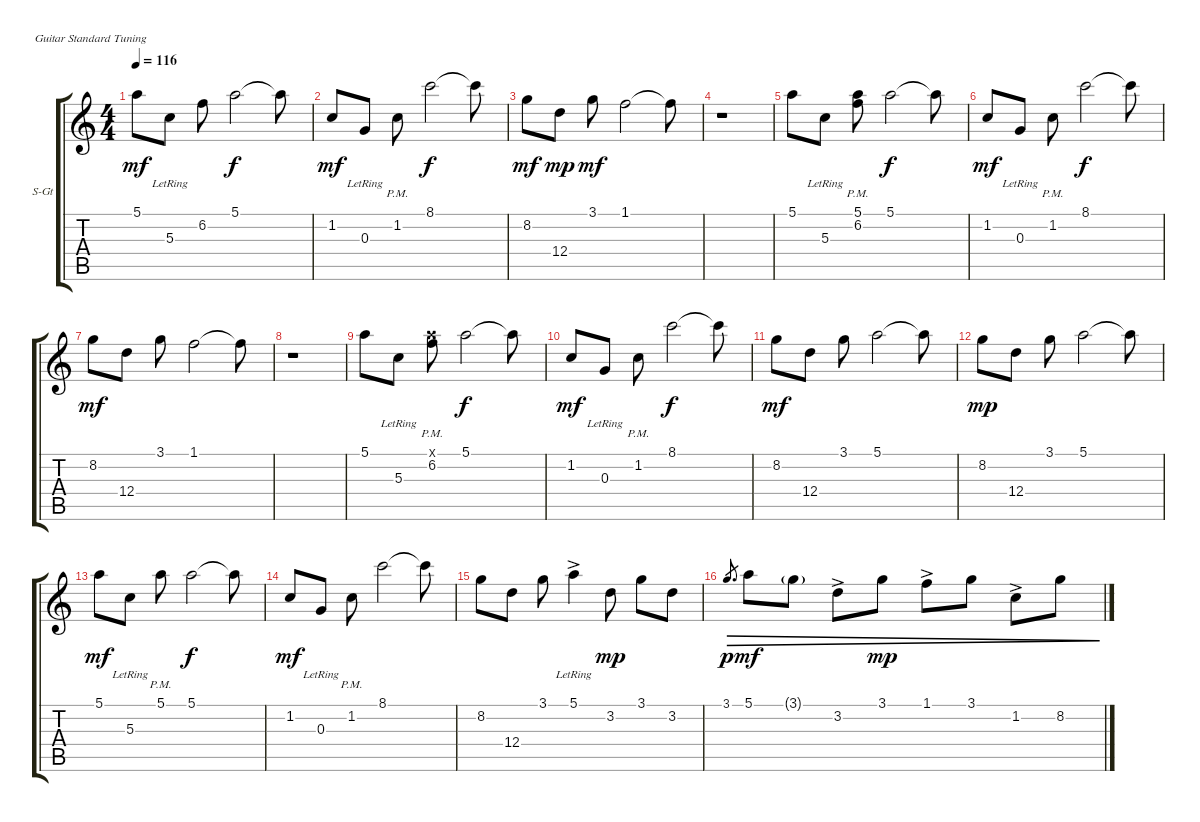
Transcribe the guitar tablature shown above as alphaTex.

\defaultSystemsLayout 4
\bracketExtendMode groupsimilarinstruments
\firstSystemTrackNameOrientation horizontal
\otherSystemsTrackNameOrientation horizontal
\track ("Steel Guitar" "S-Gt") {instrument acousticguitarsteel}
\staff {score tabs}
\tuning (E4 B3 G3 D3 A2 E2)
\ts (4 4)
\tempo 116
\clef g2
\ks c
5.1.8{dy mf instrument acousticguitarsteel} 5.3{lr}.8 6.2.8 5.1.2{dy f} 5.1{t}.8 |
1.2.8{dy mf} 0.3{lr}.8 1.2{pm}.8 8.1.2{dy f} 8.1{t}.8 |
8.2.8{dy mf} 12.4.8{dy mp} 3.1.8{dy mf} 1.1.2 1.1{t}.8 |
r.1 |
5.1.8 5.3{lr}.8 (5.1{pm} 6.2).8 5.1.2{dy f} 5.1{t}.8 |
1.2.8{dy mf} 0.3{lr}.8 1.2{pm}.8 8.1.2{dy f} 8.1{t}.8 |
8.2.8{dy mf} 12.4.8 3.1.8 1.1.2 1.1{t}.8 |
r.1 |
5.1.8 5.3{lr}.8 (5.1{x} 6.2{pm}).8 5.1.2{dy f} 5.1{t}.8 |
1.2.8{dy mf} 0.3{lr}.8 1.2{pm}.8 8.1.2{dy f} 8.1{t}.8 |
8.2.8{dy mf} 12.4.8 3.1.8 5.1.2 5.1{t}.8 |
8.2.8{dy mp} 12.4.8 3.1.8 5.1.2 5.1{t}.8 |
5.1.8{dy mf} 5.3{lr}.8 5.1{pm}.8 5.1.2{dy f} 5.1{t}.8 |
1.2.8{dy mf} 0.3{lr}.8 1.2{pm}.8 8.1.2 8.1{t}.8 |
8.2.8 12.4.8 3.1.8 5.1{ac lr}.4 3.2.8{dy mp} 3.1.8 3.2.8 |
3.1.8{d gr dec dy p} 5.1.8{dec dy mf} 3.1{g}.8{dec} 3.2{ac}.8{dec} 3.1.8{dec dy mp} 1.1{ac}.8{dec} 3.1.8{dec} 1.2{ac}.8{dec} 8.2.8{dec}
